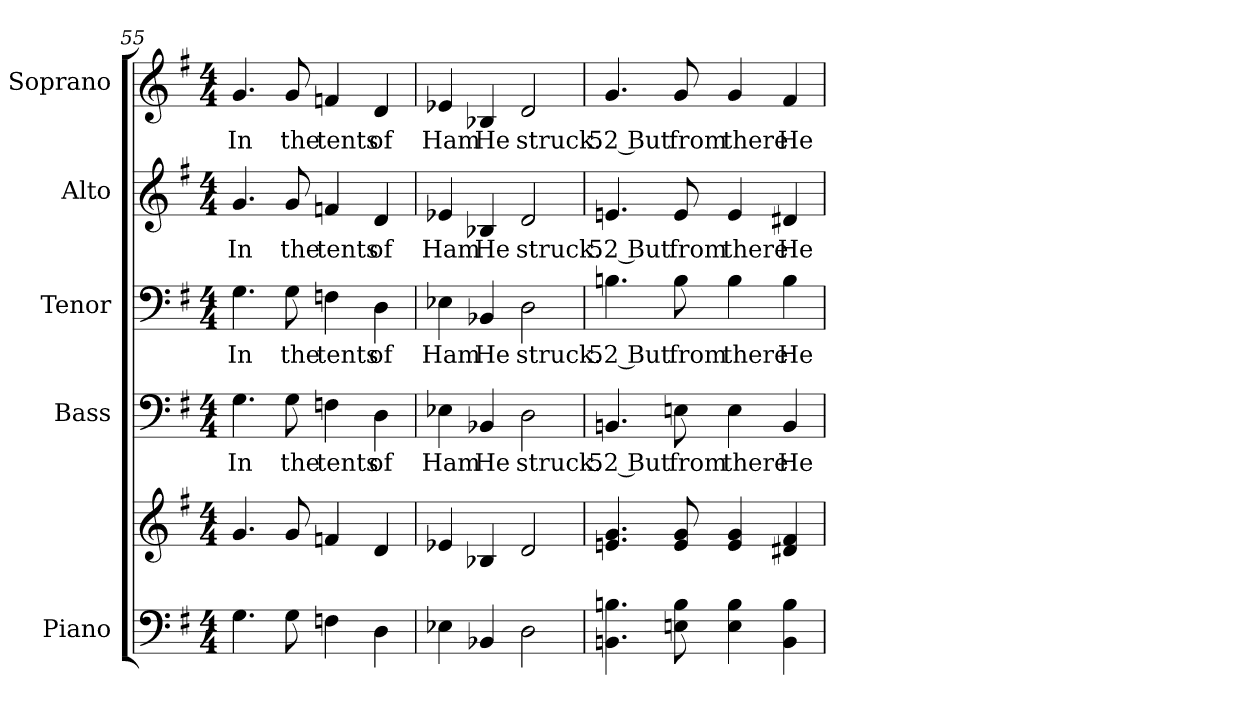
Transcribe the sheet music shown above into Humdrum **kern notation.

**kern	**kern	**kern	**text	**kern	**text	**kern	**text	**kern	**text
*part5	*part5	*part4	*part4	*part3	*part3	*part2	*part2	*part1	*part1
*staff6	*staff5	*staff4	*staff4	*staff3	*staff3	*staff2	*staff2	*staff1	*staff1
*I"Piano	*	*I"Bass	*	*I"Tenor	*	*I"Alto	*	*I"Soprano	*
*I'Pno.	*	*I'B.	*	*I'T.	*	*I'A.	*	*I'S.	*
!!LO:PB:g=z
*clefF4	*clefG2	*clefF4	*	*clefF4	*	*clefG2	*	*clefG2	*
*k[f#]	*k[f#]	*k[f#]	*	*k[f#]	*	*k[f#]	*	*k[f#]	*
*G:	*G:	*G:	*	*G:	*	*G:	*	*G:	*
*M4/4	*M4/4	*M4/4	*	*M4/4	*	*M4/4	*	*M4/4	*
=55	=55	=55	=55	=55	=55	=55	=55	=55	=55
!	!	!	!LO:LY:b:color=#000000	!	!	!	!	!	!
!	!	!	!	!	!LO:LY:b:color=#000000	!	!	!	!
!	!	!	!	!	!	!	!LO:LY:b:color=#000000	!	!
!	!	!	!	!	!	!	!	!	!LO:LY:b:color=#000000
4.Gi\	4.gi/	4.Gi\	In	4.Gi\	In	4.gi/	In	4.gi/	In
!	!	!	!LO:LY:b:color=#000000	!	!	!	!	!	!
!	!	!	!	!	!LO:LY:b:color=#000000	!	!	!	!
!	!	!	!	!	!	!	!LO:LY:b:color=#000000	!	!
!	!	!	!	!	!	!	!	!	!LO:LY:b:color=#000000
8Gi\	8gi/	8Gi\	the	8Gi\	the	8gi/	the	8gi/	the
!	!	!	!LO:LY:b:color=#000000	!	!	!	!	!	!
!	!	!	!	!	!LO:LY:b:color=#000000	!	!	!	!
!	!	!	!	!	!	!	!LO:LY:b:color=#000000	!	!
!	!	!	!	!	!	!	!	!	!LO:LY:b:color=#000000
4Fni\	4fni/	4Fni\	tents	4Fni\	tents	4fni/	tents	4fni/	tents
!	!	!	!LO:LY:b:color=#000000	!	!	!	!	!	!
!	!	!	!	!	!LO:LY:b:color=#000000	!	!	!	!
!	!	!	!	!	!	!	!LO:LY:b:color=#000000	!	!
!	!	!	!	!	!	!	!	!	!LO:LY:b:color=#000000
4Di\	4di/	4Di\	of	4Di\	of	4di/	of	4di/	of
=56	=56	=56	=56	=56	=56	=56	=56	=56	=56
!	!	!	!LO:LY:b:color=#000000	!	!	!	!	!	!
!	!	!	!	!	!LO:LY:b:color=#000000	!	!	!	!
!	!	!	!	!	!	!	!LO:LY:b:color=#000000	!	!
!	!	!	!	!	!	!	!	!	!LO:LY:b:color=#000000
4E-Xi\	4e-Xi/	4E-Xi\	Ham	4E-Xi\	Ham	4e-Xi/	Ham	4e-Xi/	Ham
!	!	!	!LO:LY:b:color=#000000	!	!	!	!	!	!
!	!	!	!	!	!LO:LY:b:color=#000000	!	!	!	!
!	!	!	!	!	!	!	!LO:LY:b:color=#000000	!	!
!	!	!	!	!	!	!	!	!	!LO:LY:b:color=#000000
4BB-Xi/	4B-Xi/	4BB-Xi/	He	4BB-Xi/	He	4B-Xi/	He	4B-Xi/	He
!	!	!	!LO:LY:b:color=#000000	!	!	!	!	!	!
!	!	!	!	!	!LO:LY:b:color=#000000	!	!	!	!
!	!	!	!	!	!	!	!LO:LY:b:color=#000000	!	!
!	!	!	!	!	!	!	!	!	!LO:LY:b:color=#000000
2Di\	2di/	2Di\	struck.	2Di\	struck.	2di/	struck.	2di/	struck.
=57	=57	=57	=57	=57	=57	=57	=57	=57	=57
!	!	!	!LO:LY:b:color=#000000	!	!	!	!	!	!
!	!	!	!	!	!LO:LY:b:color=#000000	!	!	!	!
!	!	!	!	!	!	!	!LO:LY:b:color=#000000	!	!
!	!	!	!	!	!	!	!	!	!LO:LY:b:color=#000000
4.BBni\ 4.Bni	4.eni/ 4.gi	4.BBni/	52 But	4.Bni\	52 But	4.eni/	52 But	4.gi/	52 But
!	!	!	!LO:LY:b:color=#000000	!	!	!	!	!	!
!	!	!	!	!	!LO:LY:b:color=#000000	!	!	!	!
!	!	!	!	!	!	!	!LO:LY:b:color=#000000	!	!
!	!	!	!	!	!	!	!	!	!LO:LY:b:color=#000000
8Eni\ 8Bi	8ei/ 8gi	8Eni\	from	8Bi\	from	8ei/	from	8gi/	from
!	!	!	!LO:LY:b:color=#000000	!	!	!	!	!	!
!	!	!	!	!	!LO:LY:b:color=#000000	!	!	!	!
!	!	!	!	!	!	!	!LO:LY:b:color=#000000	!	!
!	!	!	!	!	!	!	!	!	!LO:LY:b:color=#000000
4Ei\ 4Bi	4ei/ 4gi	4Ei\	there	4Bi\	there	4ei/	there	4gi/	there
!	!	!	!LO:LY:b:color=#000000	!	!	!	!	!	!
!	!	!	!	!	!LO:LY:b:color=#000000	!	!	!	!
!	!	!	!	!	!	!	!LO:LY:b:color=#000000	!	!
!	!	!	!	!	!	!	!	!	!LO:LY:b:color=#000000
4BBi\ 4Bi	4d#Xi/ 4f#i	4BBi/	He	4Bi\	He	4d#Xi/	He	4f#i/	He
=	=	=	=	=	=	=	=	=	=
*-	*-	*-	*-	*-	*-	*-	*-	*-	*-
